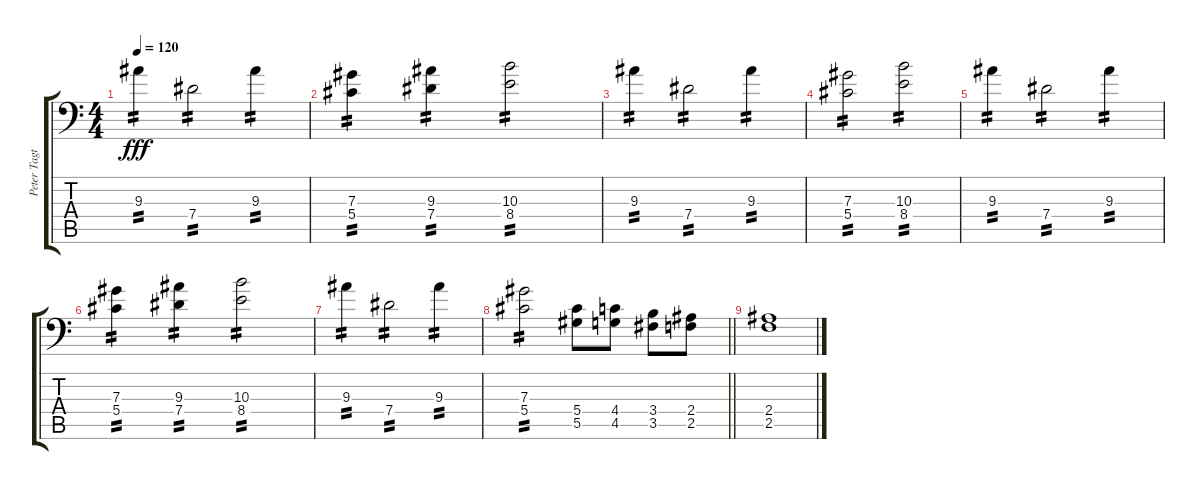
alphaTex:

\track ("Peter Tagtgren" "Peter Tagt") {instrument distortionguitar}
\staff {score tabs}
\tuning (Bb3 F3 Db3 Ab2 Eb2 Bb1) {hide}
\ts (4 4)
\tempo 120
\clef f4
\ks c
9.3.4{tp 2 dy fff} 7.4.2{tp 2} 9.3.4{tp 2} |
(7.3 5.4).4{tp 2} (9.3 7.4).4{tp 2} (10.3 8.4).2{tp 2} |
9.3.4{tp 2} 7.4.2{tp 2} 9.3.4{tp 2} |
(7.3 5.4).2{tp 2} (10.3 8.4).2{tp 2} |
9.3.4{tp 2} 7.4.2{tp 2} 9.3.4{tp 2} |
(7.3 5.4).4{tp 2} (9.3 7.4).4{tp 2} (10.3 8.4).2{tp 2} |
9.3.4{tp 2} 7.4.2{tp 2} 9.3.4{tp 2} |
\barLineRight lightlight
(7.3 5.4).2{tp 2} (5.4 5.5).8 (4.4 4.5).8 (3.4 3.5).8 (2.4 2.5).8 |
(2.4 2.5).1
